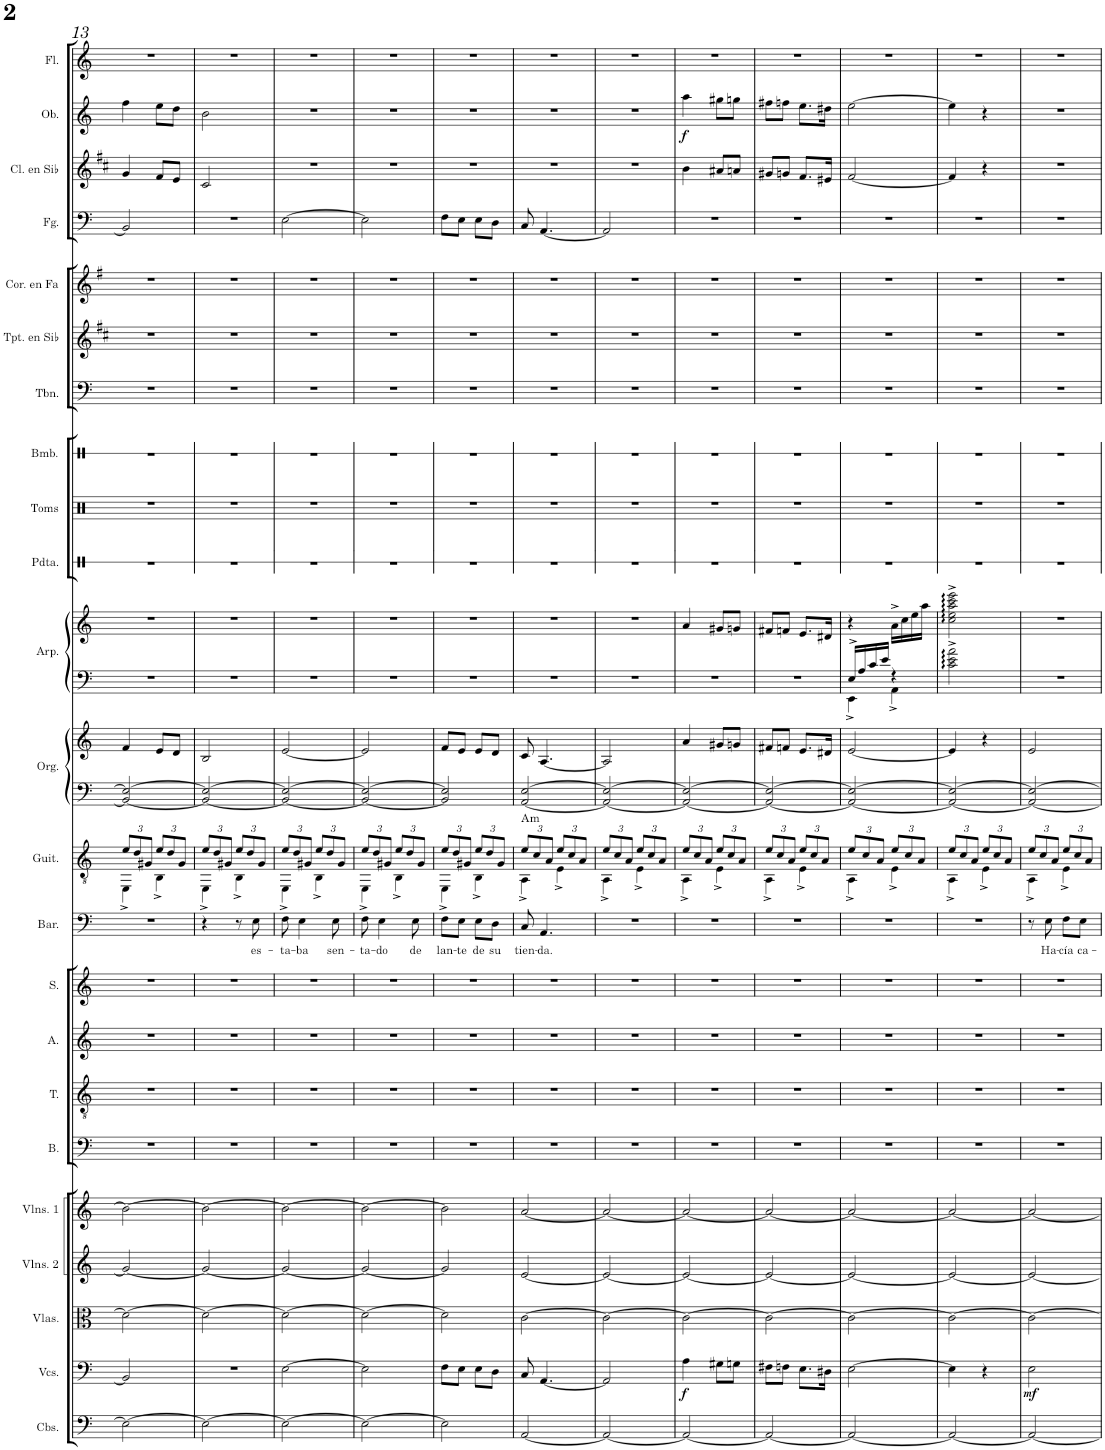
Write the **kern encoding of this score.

**kern	**kern	**dynam	**kern	**kern	**kern	**kern	**kern	**kern	**kern	**kern	**text	**kern	**harte	**kern	**kern	**kern	**kern	**kern	**kern	**kern	**kern	**kern	**kern	**kern	**kern	**kern	**dynam	**kern
*part23	*part22	*part22	*part21	*part20	*part19	*part18	*part17	*part16	*part15	*part14	*part14	*part13	*part13	*part12	*part12	*part11	*part11	*part10	*part9	*part8	*part7	*part6	*part5	*part4	*part3	*part2	*part2	*part1
*staff25	*staff24	*staff24	*staff23	*staff22	*staff21	*staff20	*staff19	*staff18	*staff17	*staff16	*staff16	*staff15	*	*staff14	*staff13	*staff12	*staff11	*staff10	*staff9	*staff8	*staff7	*staff6	*staff5	*staff4	*staff3	*staff2	*staff2	*staff1
*I"Contrabajos	*I"Violonchelos	*	*I"Violas	*I"Violines 2	*I"Violines 1	*I"Bajo	*I"Tenor	*I"Alto	*I"Soprano	*I"Barítono	*	*I"Guitarra clásica	*	*I"Órgano	*	*I"Arpa	*	*I"Pandereta	*I"Toms	*I"Bombo	*I"Trombón	*I"Trompeta en Sib	*I"Trompa en Fa	*I"Fagot	*I"Clarinete en Sib	*I"Oboe	*	*I"Flauta
*I'Cbs.	*I'Vcs.	*	*I'Vlas.	*I'Vlns. 2	*I'Vlns. 1	*I'B.	*I'T.	*I'A.	*I'S.	*I'Bar.	*	*I'Guit.	*	*	*	*I'Arp.	*	*I'Pdta.	*I'Toms	*I'Bmb.	*I'Tbn.	*I'Tpt. en Sib	*	*I'Fg.	*I'Cl. en Sib	*I'Ob.	*	*I'Fl.
!!LO:PB:g=z
*clefF4	*clefF4	*	*clefC3	*clefG2	*clefG2	*clefF4	*clefGv2	*clefG2	*clefG2	*clefF4	*	*clefGv2	*	*clefF4	*clefG2	*clefF4	*clefG2	*clefX	*clefX	*clefX	*clefF4	*clefG2	*clefG2	*clefF4	*clefG2	*clefG2	*	*clefG2
*Trd7c12	*	*	*	*	*	*	*	*	*	*	*	*	*	*	*	*	*	*	*	*	*	*Trd1c2	*Trd4c7	*	*Trd1c2	*	*	*
*k[]	*k[]	*	*k[]	*k[]	*k[]	*k[]	*k[]	*k[]	*k[]	*k[]	*	*k[]	*	*k[]	*k[]	*k[]	*k[]	*k[]	*k[]	*k[]	*k[]	*k[f#c#]	*k[f#]	*k[]	*k[f#c#]	*k[]	*	*k[]
*M2/4	*M2/4	*	*M2/4	*M2/4	*M2/4	*M2/4	*M2/4	*M2/4	*M2/4	*M2/4	*	*M2/4	*	*M2/4	*M2/4	*M2/4	*M2/4	*M2/4	*M2/4	*M2/4	*M2/4	*M2/4	*M2/4	*M2/4	*M2/4	*M2/4	*	*M2/4
*	*	*	*	*	*	*	*	*	*	*	*	*Xbrackettup	*	*	*	*	*	*	*	*	*	*	*	*	*	*	*	*
=13	=13	=13	=13	=13	=13	=13	=13	=13	=13	=13	=13	=13	=13	=13	=13	=13	=13	=13	=13	=13	=13	=13	=13	=13	=13	=13	=13	=13
*	*	*	*	*	*	*	*	*	*	*	*	*^	*	*	*	*	*	*	*	*	*	*	*	*	*	*	*	*
2E\_	2BB/]	.	2d\_	2g#/_	2b\_	2r	2r	2r	2r	2r	.	12e/L	4EE^\	.	2BB/_ 2E/_	4f/	2r	2r	2r	2r	2r	2r	2r	2r	2BB/]	4g/	4ff\	.	2r
.	.	.	.	.	.	.	.	.	.	.	.	12d/	.	.	.	.	.	.	.	.	.	.	.	.	.	.	.	.	.
.	.	.	.	.	.	.	.	.	.	.	.	12G#X/J	.	.	.	.	.	.	.	.	.	.	.	.	.	.	.	.	.
.	.	.	.	.	.	.	.	.	.	.	.	12e/L	4BB^\	.	.	8e/L	.	.	.	.	.	.	.	.	.	8f#/L	8ee\L	.	.
.	.	.	.	.	.	.	.	.	.	.	.	12d/	.	.	.	.	.	.	.	.	.	.	.	.	.	.	.	.	.
.	.	.	.	.	.	.	.	.	.	.	.	.	.	.	.	8d/J	.	.	.	.	.	.	.	.	.	8e/J	8dd\J	.	.
.	.	.	.	.	.	.	.	.	.	.	.	12G#/J	.	.	.	.	.	.	.	.	.	.	.	.	.	.	.	.	.
=14	=14	=14	=14	=14	=14	=14	=14	=14	=14	=14	=14	=14	=14	=14	=14	=14	=14	=14	=14	=14	=14	=14	=14	=14	=14	=14	=14	=14	=14
2E\_	2r	.	2d\_	2g#/_	2b\_	2r	2r	2r	2r	4r	.	12e/L	4EE^\	.	2BB/_ 2E/_	2B/	2r	2r	2r	2r	2r	2r	2r	2r	2r	2c#/	2b\	.	2r
.	.	.	.	.	.	.	.	.	.	.	.	12d/	.	.	.	.	.	.	.	.	.	.	.	.	.	.	.	.	.
.	.	.	.	.	.	.	.	.	.	.	.	12G#X/J	.	.	.	.	.	.	.	.	.	.	.	.	.	.	.	.	.
.	.	.	.	.	.	.	.	.	.	8r	.	12e/L	4BB^\	.	.	.	.	.	.	.	.	.	.	.	.	.	.	.	.
.	.	.	.	.	.	.	.	.	.	.	.	12d/	.	.	.	.	.	.	.	.	.	.	.	.	.	.	.	.	.
!	!	!	!	!	!	!	!	!	!	!	!LO:LY:b	!	!	!	!	!	!	!	!	!	!	!	!	!	!	!	!	!	!
.	.	.	.	.	.	.	.	.	.	8E\	es-	.	.	.	.	.	.	.	.	.	.	.	.	.	.	.	.	.	.
.	.	.	.	.	.	.	.	.	.	.	.	12G#/J	.	.	.	.	.	.	.	.	.	.	.	.	.	.	.	.	.
=15	=15	=15	=15	=15	=15	=15	=15	=15	=15	=15	=15	=15	=15	=15	=15	=15	=15	=15	=15	=15	=15	=15	=15	=15	=15	=15	=15	=15	=15
!	!	!	!	!	!	!	!	!	!	!	!LO:LY:b	!	!	!	!	!	!	!	!	!	!	!	!	!	!	!	!	!	!
2E\_	[2E\	.	2d\_	2g#/_	2b\_	2r	2r	2r	2r	8F\	-ta-	12e/L	4EE^\	.	2BB/_ 2E/_	[2e/	2r	2r	2r	2r	2r	2r	2r	2r	[2E\	2r	2r	.	2r
.	.	.	.	.	.	.	.	.	.	.	.	12d/	.	.	.	.	.	.	.	.	.	.	.	.	.	.	.	.	.
!	!	!	!	!	!	!	!	!	!	!	!LO:LY:b	!	!	!	!	!	!	!	!	!	!	!	!	!	!	!	!	!	!
.	.	.	.	.	.	.	.	.	.	4E\	-ba	.	.	.	.	.	.	.	.	.	.	.	.	.	.	.	.	.	.
.	.	.	.	.	.	.	.	.	.	.	.	12G#X/J	.	.	.	.	.	.	.	.	.	.	.	.	.	.	.	.	.
.	.	.	.	.	.	.	.	.	.	.	.	12e/L	4BB^\	.	.	.	.	.	.	.	.	.	.	.	.	.	.	.	.
.	.	.	.	.	.	.	.	.	.	.	.	12d/	.	.	.	.	.	.	.	.	.	.	.	.	.	.	.	.	.
!	!	!	!	!	!	!	!	!	!	!	!LO:LY:b	!	!	!	!	!	!	!	!	!	!	!	!	!	!	!	!	!	!
.	.	.	.	.	.	.	.	.	.	8E\	sen-	.	.	.	.	.	.	.	.	.	.	.	.	.	.	.	.	.	.
.	.	.	.	.	.	.	.	.	.	.	.	12G#/J	.	.	.	.	.	.	.	.	.	.	.	.	.	.	.	.	.
=16	=16	=16	=16	=16	=16	=16	=16	=16	=16	=16	=16	=16	=16	=16	=16	=16	=16	=16	=16	=16	=16	=16	=16	=16	=16	=16	=16	=16	=16
!	!	!	!	!	!	!	!	!	!	!	!LO:LY:b	!	!	!	!	!	!	!	!	!	!	!	!	!	!	!	!	!	!
2E\_	2E\]	.	2d\_	2g#/_	2b\_	2r	2r	2r	2r	8F\	-ta-	12e/L	4EE^\	.	2BB/_ 2E/_	2e/]	2r	2r	2r	2r	2r	2r	2r	2r	2E\]	2r	2r	.	2r
.	.	.	.	.	.	.	.	.	.	.	.	12d/	.	.	.	.	.	.	.	.	.	.	.	.	.	.	.	.	.
!	!	!	!	!	!	!	!	!	!	!	!LO:LY:b	!	!	!	!	!	!	!	!	!	!	!	!	!	!	!	!	!	!
.	.	.	.	.	.	.	.	.	.	4E\	-do	.	.	.	.	.	.	.	.	.	.	.	.	.	.	.	.	.	.
.	.	.	.	.	.	.	.	.	.	.	.	12G#X/J	.	.	.	.	.	.	.	.	.	.	.	.	.	.	.	.	.
.	.	.	.	.	.	.	.	.	.	.	.	12e/L	4BB^\	.	.	.	.	.	.	.	.	.	.	.	.	.	.	.	.
.	.	.	.	.	.	.	.	.	.	.	.	12d/	.	.	.	.	.	.	.	.	.	.	.	.	.	.	.	.	.
!	!	!	!	!	!	!	!	!	!	!	!LO:LY:b	!	!	!	!	!	!	!	!	!	!	!	!	!	!	!	!	!	!
.	.	.	.	.	.	.	.	.	.	8E\	de	.	.	.	.	.	.	.	.	.	.	.	.	.	.	.	.	.	.
.	.	.	.	.	.	.	.	.	.	.	.	12G#/J	.	.	.	.	.	.	.	.	.	.	.	.	.	.	.	.	.
=17	=17	=17	=17	=17	=17	=17	=17	=17	=17	=17	=17	=17	=17	=17	=17	=17	=17	=17	=17	=17	=17	=17	=17	=17	=17	=17	=17	=17	=17
!	!	!	!	!	!	!	!	!	!	!	!LO:LY:b	!	!	!	!	!	!	!	!	!	!	!	!	!	!	!	!	!	!
2E\]	8F\L	.	2d\]	2g#/]	2b\]	2r	2r	2r	2r	8F\L	lan-	12e/L	4EE^\	.	2BB/] 2E/]	8f/L	2r	2r	2r	2r	2r	2r	2r	2r	8F\L	2r	2r	.	2r
.	.	.	.	.	.	.	.	.	.	.	.	12d/	.	.	.	.	.	.	.	.	.	.	.	.	.	.	.	.	.
!	!	!	!	!	!	!	!	!	!	!	!LO:LY:b	!	!	!	!	!	!	!	!	!	!	!	!	!	!	!	!	!	!
.	8E\J	.	.	.	.	.	.	.	.	8E\J	-te	.	.	.	.	8e/J	.	.	.	.	.	.	.	.	8E\J	.	.	.	.
.	.	.	.	.	.	.	.	.	.	.	.	12G#X/J	.	.	.	.	.	.	.	.	.	.	.	.	.	.	.	.	.
!	!	!	!	!	!	!	!	!	!	!	!LO:LY:b	!	!	!	!	!	!	!	!	!	!	!	!	!	!	!	!	!	!
.	8E\L	.	.	.	.	.	.	.	.	8E\L	de	12e/L	4BB^\	.	.	8e/L	.	.	.	.	.	.	.	.	8E\L	.	.	.	.
.	.	.	.	.	.	.	.	.	.	.	.	12d/	.	.	.	.	.	.	.	.	.	.	.	.	.	.	.	.	.
!	!	!	!	!	!	!	!	!	!	!	!LO:LY:b	!	!	!	!	!	!	!	!	!	!	!	!	!	!	!	!	!	!
.	8D\J	.	.	.	.	.	.	.	.	8D\J	su	.	.	.	.	8d/J	.	.	.	.	.	.	.	.	8D\J	.	.	.	.
.	.	.	.	.	.	.	.	.	.	.	.	12G#/J	.	.	.	.	.	.	.	.	.	.	.	.	.	.	.	.	.
=18	=18	=18	=18	=18	=18	=18	=18	=18	=18	=18	=18	=18	=18	=18	=18	=18	=18	=18	=18	=18	=18	=18	=18	=18	=18	=18	=18	=18	=18
!	!	!	!	!	!	!	!	!	!	!	!LO:LY:b	!	!	!LO:H:kt=m	!	!	!	!	!	!	!	!	!	!	!	!	!	!	!
[2AA/	8C/	.	[2c\	[2e/	[2a/	2r	2r	2r	2r	8C/	tien-	12e/L	4AA^\	A:min	[2AA/ [2E/	8c/	2r	2r	2r	2r	2r	2r	2r	2r	8C/	2r	2r	.	2r
.	.	.	.	.	.	.	.	.	.	.	.	12c/	.	.	.	.	.	.	.	.	.	.	.	.	.	.	.	.	.
!	!	!	!	!	!	!	!	!	!	!	!LO:LY:b	!	!	!	!	!	!	!	!	!	!	!	!	!	!	!	!	!	!
.	[4.AA/	.	.	.	.	.	.	.	.	4.AA/	-da.	.	.	.	.	[4.A/	.	.	.	.	.	.	.	.	[4.AA/	.	.	.	.
.	.	.	.	.	.	.	.	.	.	.	.	12A/J	.	.	.	.	.	.	.	.	.	.	.	.	.	.	.	.	.
.	.	.	.	.	.	.	.	.	.	.	.	12e/L	4E^\	.	.	.	.	.	.	.	.	.	.	.	.	.	.	.	.
.	.	.	.	.	.	.	.	.	.	.	.	12c/	.	.	.	.	.	.	.	.	.	.	.	.	.	.	.	.	.
.	.	.	.	.	.	.	.	.	.	.	.	12A/J	.	.	.	.	.	.	.	.	.	.	.	.	.	.	.	.	.
=19	=19	=19	=19	=19	=19	=19	=19	=19	=19	=19	=19	=19	=19	=19	=19	=19	=19	=19	=19	=19	=19	=19	=19	=19	=19	=19	=19	=19	=19
2AA/_	2AA/]	.	2c\_	2e/_	2a/_	2r	2r	2r	2r	2r	.	12e/L	4AA^\	.	2AA/_ 2E/_	2A/]	2r	2r	2r	2r	2r	2r	2r	2r	2AA/]	2r	2r	.	2r
.	.	.	.	.	.	.	.	.	.	.	.	12c/	.	.	.	.	.	.	.	.	.	.	.	.	.	.	.	.	.
.	.	.	.	.	.	.	.	.	.	.	.	12A/J	.	.	.	.	.	.	.	.	.	.	.	.	.	.	.	.	.
.	.	.	.	.	.	.	.	.	.	.	.	12e/L	4E^\	.	.	.	.	.	.	.	.	.	.	.	.	.	.	.	.
.	.	.	.	.	.	.	.	.	.	.	.	12c/	.	.	.	.	.	.	.	.	.	.	.	.	.	.	.	.	.
.	.	.	.	.	.	.	.	.	.	.	.	12A/J	.	.	.	.	.	.	.	.	.	.	.	.	.	.	.	.	.
=20	=20	=20	=20	=20	=20	=20	=20	=20	=20	=20	=20	=20	=20	=20	=20	=20	=20	=20	=20	=20	=20	=20	=20	=20	=20	=20	=20	=20	=20
!	!	!LO:DY:b	!	!	!	!	!	!	!	!	!	!	!	!	!	!	!	!	!	!	!	!	!	!	!	!	!	!LO:DY:b	!
2AA/_	4A\	f	2c\_	2e/_	2a/_	2r	2r	2r	2r	2r	.	12e/L	4AA^\	.	2AA/_ 2E/_	4a/	2r	4a/	2r	2r	2r	2r	2r	2r	2r	4b\	4aa\	f	2r
.	.	.	.	.	.	.	.	.	.	.	.	12c/	.	.	.	.	.	.	.	.	.	.	.	.	.	.	.	.	.
.	.	.	.	.	.	.	.	.	.	.	.	12A/J	.	.	.	.	.	.	.	.	.	.	.	.	.	.	.	.	.
.	8G#X\L	.	.	.	.	.	.	.	.	.	.	12e/L	4E^\	.	.	8g#X/L	.	8g#X/L	.	.	.	.	.	.	.	8a#X/L	8gg#X\L	.	.
.	.	.	.	.	.	.	.	.	.	.	.	12c/	.	.	.	.	.	.	.	.	.	.	.	.	.	.	.	.	.
.	8Gn\J	.	.	.	.	.	.	.	.	.	.	.	.	.	.	8gn/J	.	8gn/J	.	.	.	.	.	.	.	8an/J	8ggn\J	.	.
.	.	.	.	.	.	.	.	.	.	.	.	12A/J	.	.	.	.	.	.	.	.	.	.	.	.	.	.	.	.	.
=21	=21	=21	=21	=21	=21	=21	=21	=21	=21	=21	=21	=21	=21	=21	=21	=21	=21	=21	=21	=21	=21	=21	=21	=21	=21	=21	=21	=21	=21
2AA/_	8F#X\L	.	2c\_	2e/_	2a/_	2r	2r	2r	2r	2r	.	12e/L	4AA^\	.	2AA/_ 2E/_	8f#X/L	2r	8f#X/L	2r	2r	2r	2r	2r	2r	2r	8g#X/L	8ff#X\L	.	2r
.	.	.	.	.	.	.	.	.	.	.	.	12c/	.	.	.	.	.	.	.	.	.	.	.	.	.	.	.	.	.
.	8Fn\J	.	.	.	.	.	.	.	.	.	.	.	.	.	.	8fn/J	.	8fn/J	.	.	.	.	.	.	.	8gn/J	8ffn\J	.	.
.	.	.	.	.	.	.	.	.	.	.	.	12A/J	.	.	.	.	.	.	.	.	.	.	.	.	.	.	.	.	.
.	8.E\L	.	.	.	.	.	.	.	.	.	.	12e/L	4E^\	.	.	8.e/L	.	8.e/L	.	.	.	.	.	.	.	8.f#/L	8.ee\L	.	.
.	.	.	.	.	.	.	.	.	.	.	.	12c/	.	.	.	.	.	.	.	.	.	.	.	.	.	.	.	.	.
.	.	.	.	.	.	.	.	.	.	.	.	12A/J	.	.	.	.	.	.	.	.	.	.	.	.	.	.	.	.	.
.	16D#X\Jk	.	.	.	.	.	.	.	.	.	.	.	.	.	.	16d#X/Jk	.	16d#X/Jk	.	.	.	.	.	.	.	16e#X/Jk	16dd#X\Jk	.	.
=22	=22	=22	=22	=22	=22	=22	=22	=22	=22	=22	=22	=22	=22	=22	=22	=22	=22	=22	=22	=22	=22	=22	=22	=22	=22	=22	=22	=22	=22
*	*	*	*	*	*	*	*	*	*	*	*	*	*	*	*	*	*^	*	*	*	*	*	*	*	*	*	*	*	*
2AA/_	[2E\	.	2c\_	2e/_	2a/_	2r	2r	2r	2r	2r	.	12e/L	4AA^\	.	2AA/_ 2E/_	[2e/	16E^/LL	4EE^\	4r	2r	2r	2r	2r	2r	2r	2r	[2f#/	[2ee\	.	2r
.	.	.	.	.	.	.	.	.	.	.	.	.	.	.	.	.	16A/	.	.	.	.	.	.	.	.	.	.	.	.	.
.	.	.	.	.	.	.	.	.	.	.	.	12c/	.	.	.	.	.	.	.	.	.	.	.	.	.	.	.	.	.	.
.	.	.	.	.	.	.	.	.	.	.	.	.	.	.	.	.	16c/	.	.	.	.	.	.	.	.	.	.	.	.	.
.	.	.	.	.	.	.	.	.	.	.	.	12A/J	.	.	.	.	.	.	.	.	.	.	.	.	.	.	.	.	.	.
.	.	.	.	.	.	.	.	.	.	.	.	.	.	.	.	.	16e/JJ	.	.	.	.	.	.	.	.	.	.	.	.	.
.	.	.	.	.	.	.	.	.	.	.	.	12e/L	4E^\	.	.	.	4r	4AA^\	16a^\LL	.	.	.	.	.	.	.	.	.	.	.
.	.	.	.	.	.	.	.	.	.	.	.	.	.	.	.	.	.	.	16cc\	.	.	.	.	.	.	.	.	.	.	.
.	.	.	.	.	.	.	.	.	.	.	.	12c/	.	.	.	.	.	.	.	.	.	.	.	.	.	.	.	.	.	.
.	.	.	.	.	.	.	.	.	.	.	.	.	.	.	.	.	.	.	16ee\	.	.	.	.	.	.	.	.	.	.	.
.	.	.	.	.	.	.	.	.	.	.	.	12A/J	.	.	.	.	.	.	.	.	.	.	.	.	.	.	.	.	.	.
.	.	.	.	.	.	.	.	.	.	.	.	.	.	.	.	.	.	.	16aa\JJ	.	.	.	.	.	.	.	.	.	.	.
*	*	*	*	*	*	*	*	*	*	*	*	*	*	*	*	*	*v	*v	*	*	*	*	*	*	*	*	*	*	*	*
=23	=23	=23	=23	=23	=23	=23	=23	=23	=23	=23	=23	=23	=23	=23	=23	=23	=23	=23	=23	=23	=23	=23	=23	=23	=23	=23	=23	=23	=23
2AA/_	4E\]	.	2c\_	2e/_	2a/_	2r	2r	2r	2r	2r	.	12e/L	4AA^\	.	2AA/_ 2E/_	4e/]	2c\^ 2e\^ 2a\^	2cc\^ 2ee\^ 2aa\^ 2ccc\^ 2eee\^	2r	2r	2r	2r	2r	2r	2r	4f#/]	4ee\]	.	2r
.	.	.	.	.	.	.	.	.	.	.	.	12c/	.	.	.	.	.	.	.	.	.	.	.	.	.	.	.	.	.
.	.	.	.	.	.	.	.	.	.	.	.	12A/J	.	.	.	.	.	.	.	.	.	.	.	.	.	.	.	.	.
.	4r	.	.	.	.	.	.	.	.	.	.	12e/L	4E^\	.	.	4r	.	.	.	.	.	.	.	.	.	4r	4r	.	.
.	.	.	.	.	.	.	.	.	.	.	.	12c/	.	.	.	.	.	.	.	.	.	.	.	.	.	.	.	.	.
.	.	.	.	.	.	.	.	.	.	.	.	12A/J	.	.	.	.	.	.	.	.	.	.	.	.	.	.	.	.	.
=24	=24	=24	=24	=24	=24	=24	=24	=24	=24	=24	=24	=24	=24	=24	=24	=24	=24	=24	=24	=24	=24	=24	=24	=24	=24	=24	=24	=24	=24
!	!	!LO:DY:b	!	!	!	!	!	!	!	!	!	!	!	!	!	!	!	!	!	!	!	!	!	!	!	!	!	!	!
2AA/_	2E\	mf	2c\_	2e/_	2a/_	2r	2r	2r	2r	8r	.	12e/L	4AA^\	.	2AA/_ 2E/_	2e/	2r	2r	2r	2r	2r	2r	2r	2r	2r	2r	2r	.	2r
.	.	.	.	.	.	.	.	.	.	.	.	12c/	.	.	.	.	.	.	.	.	.	.	.	.	.	.	.	.	.
!	!	!	!	!	!	!	!	!	!	!	!LO:LY:b	!	!	!	!	!	!	!	!	!	!	!	!	!	!	!	!	!	!
.	.	.	.	.	.	.	.	.	.	8E\	Ha-	.	.	.	.	.	.	.	.	.	.	.	.	.	.	.	.	.	.
.	.	.	.	.	.	.	.	.	.	.	.	12A/J	.	.	.	.	.	.	.	.	.	.	.	.	.	.	.	.	.
!	!	!	!	!	!	!	!	!	!	!	!LO:LY:b	!	!	!	!	!	!	!	!	!	!	!	!	!	!	!	!	!	!
.	.	.	.	.	.	.	.	.	.	8F\L	-cía	12e/L	4E^\	.	.	.	.	.	.	.	.	.	.	.	.	.	.	.	.
.	.	.	.	.	.	.	.	.	.	.	.	12c/	.	.	.	.	.	.	.	.	.	.	.	.	.	.	.	.	.
!	!	!	!	!	!	!	!	!	!	!	!LO:LY:b	!	!	!	!	!	!	!	!	!	!	!	!	!	!	!	!	!	!
.	.	.	.	.	.	.	.	.	.	8E\J	ca-	.	.	.	.	.	.	.	.	.	.	.	.	.	.	.	.	.	.
.	.	.	.	.	.	.	.	.	.	.	.	12A/J	.	.	.	.	.	.	.	.	.	.	.	.	.	.	.	.	.
*	*	*	*	*	*	*	*	*	*	*	*	*v	*v	*	*	*	*	*	*	*	*	*	*	*	*	*	*	*	*
=	=	=	=	=	=	=	=	=	=	=	=	=	=	=	=	=	=	=	=	=	=	=	=	=	=	=	=	=
*-	*-	*-	*-	*-	*-	*-	*-	*-	*-	*-	*-	*-	*-	*-	*-	*-	*-	*-	*-	*-	*-	*-	*-	*-	*-	*-	*-	*-
